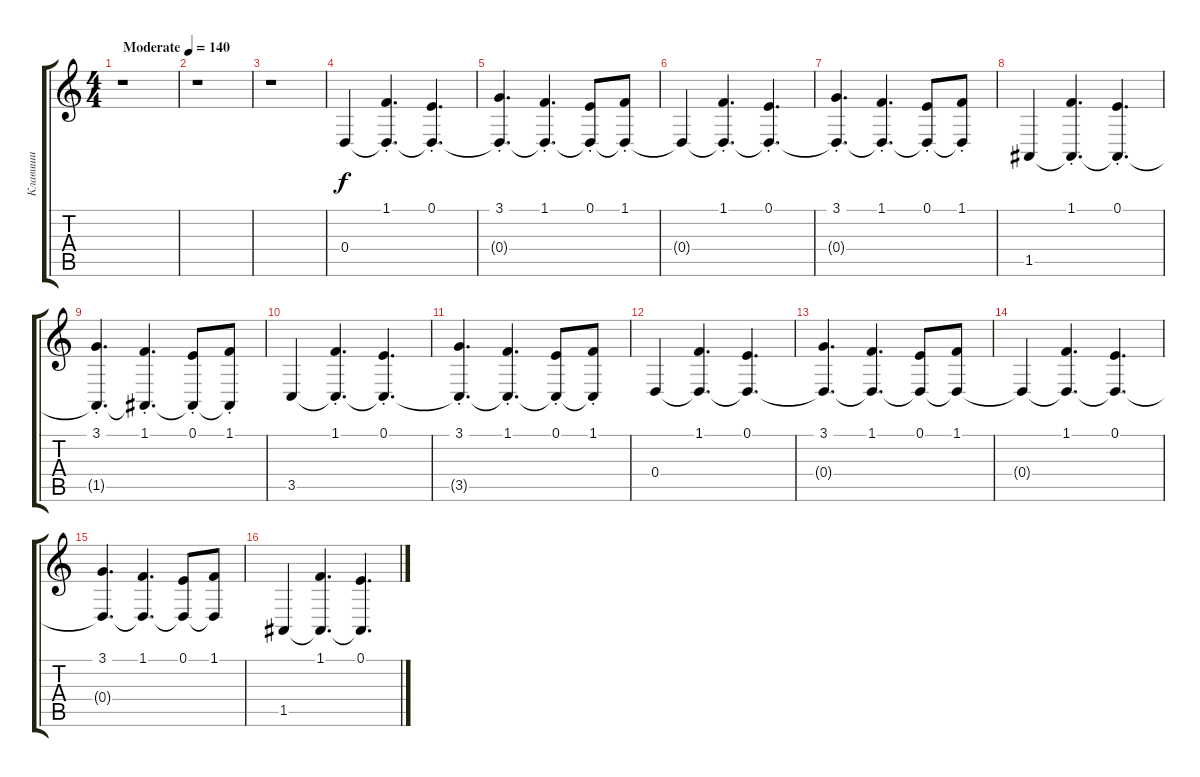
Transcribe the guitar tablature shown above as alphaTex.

\track ("Клавиши" "Клавиши") {instrument choiraahs}
\staff {score tabs}
\tuning (E4 B3 G3 D3 A2 E2) {hide}
\ts (4 4)
\tempo (140 "Moderate")
\clef g2
\ks c
r.1{dy f instrument choiraahs} |
r.1 |
r.1 |
0.4.4 (1.1{st} 0.4{t}).4{d} (0.1{st} 0.4{t}).4{d} |
(3.1{st} 0.4{t}).4{d} (1.1{st} 0.4{t}).4{d} (0.1{st} 0.4{t}).8 (1.1{st} 0.4{t}).8 |
0.4{t}.4 (1.1{st} 0.4{t}).4{d} (0.1{st} 0.4{t}).4{d} |
(3.1{st} 0.4{t}).4{d} (1.1{st} 0.4{t}).4{d} (0.1{st} 0.4{t}).8 (1.1{st} 0.4{t}).8 |
1.5.4 (1.1{st} 1.5{t}).4{d} (0.1{st} 1.5{t}).4{d} |
(3.1{st} 1.5{t}).4{d} (1.1{st} 1.5{t}).4{d} (0.1{st} 1.5{t}).8 (1.1{st} 1.5{t}).8 |
3.5.4 (1.1{st} 3.5{t}).4{d} (0.1{st} 3.5{t}).4{d} |
(3.1{st} 3.5{t}).4{d} (1.1{st} 3.5{t}).4{d} (0.1{st} 3.5{t}).8 (1.1{st} 3.5{t}).8 |
0.4.4 (1.1 0.4{t}).4{d} (0.1 0.4{t}).4{d} |
(3.1 0.4{t}).4{d} (1.1 0.4{t}).4{d} (0.1 0.4{t}).8 (1.1 0.4{t}).8 |
0.4{t}.4 (1.1 0.4{t}).4{d} (0.1 0.4{t}).4{d} |
(3.1 0.4{t}).4{d} (1.1 0.4{t}).4{d} (0.1 0.4{t}).8 (1.1 0.4{t}).8 |
1.5.4 (1.1 1.5{t}).4{d} (0.1 1.5{t}).4{d}
